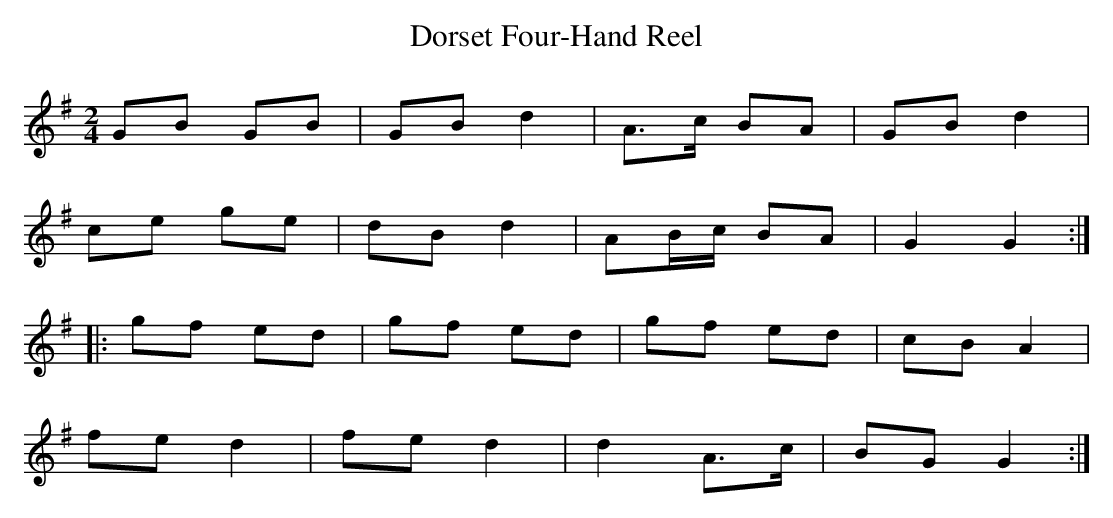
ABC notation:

X:1
T:Dorset Four-Hand Reel
M:2/4
L:1/8
K:G
GB GB | GB d2 | A>c BA | GB d2 |
ce ge | dB d2 | AB/c/ BA | G2 G2 ::
gf ed | gf ed | gf ed | cB A2 |
fe d2 | fe d2 | d2 A>c | BG G2 :|
